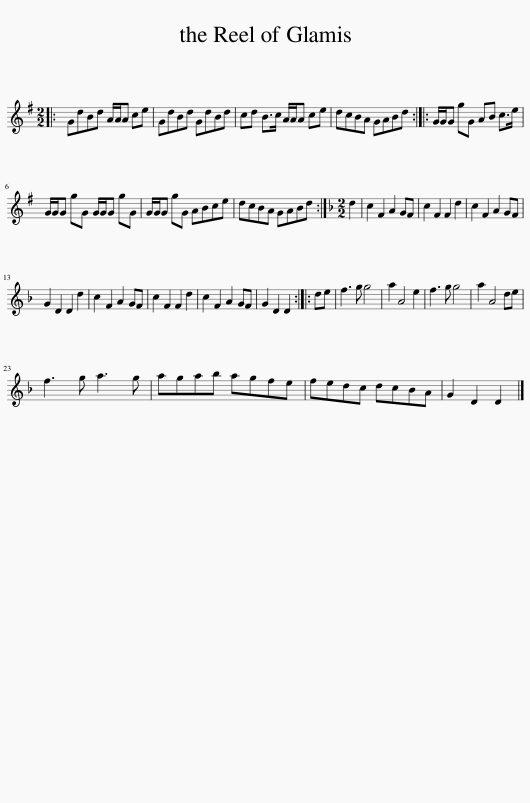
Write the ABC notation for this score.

X:1
L:1/8
M:2/2
I:linebreak $
K:G
V:1 treble
V:1
|: GdBd A/A/A ce | GdBd GdBd | cd B>c A/A/A ce | dcBA GABd :: G/G/G gG AB c>e |$ %5
 G/G/G gG G/G/G gG | G/G/G gG ABce | dcBA GABd :|[K:F][M:2/2] d2 | c2 F2 A2 GF | %10
 c2 F2 F2 d2 | c2 F2 A2 GF |$ G2 D2 D2 d2 | c2 F2 A2 GF | c2 F2 F2 d2 | %15
 c2 F2 A2 GF | G2 D2 D2 :: de | f3 g g4 | a2 A4 e2 | %20
 f3 g g4 | a2 A4 de |$ f3 g a3 g | agab agfe | fedc dcBA | %25
 G2 D2 D2 |] %26
